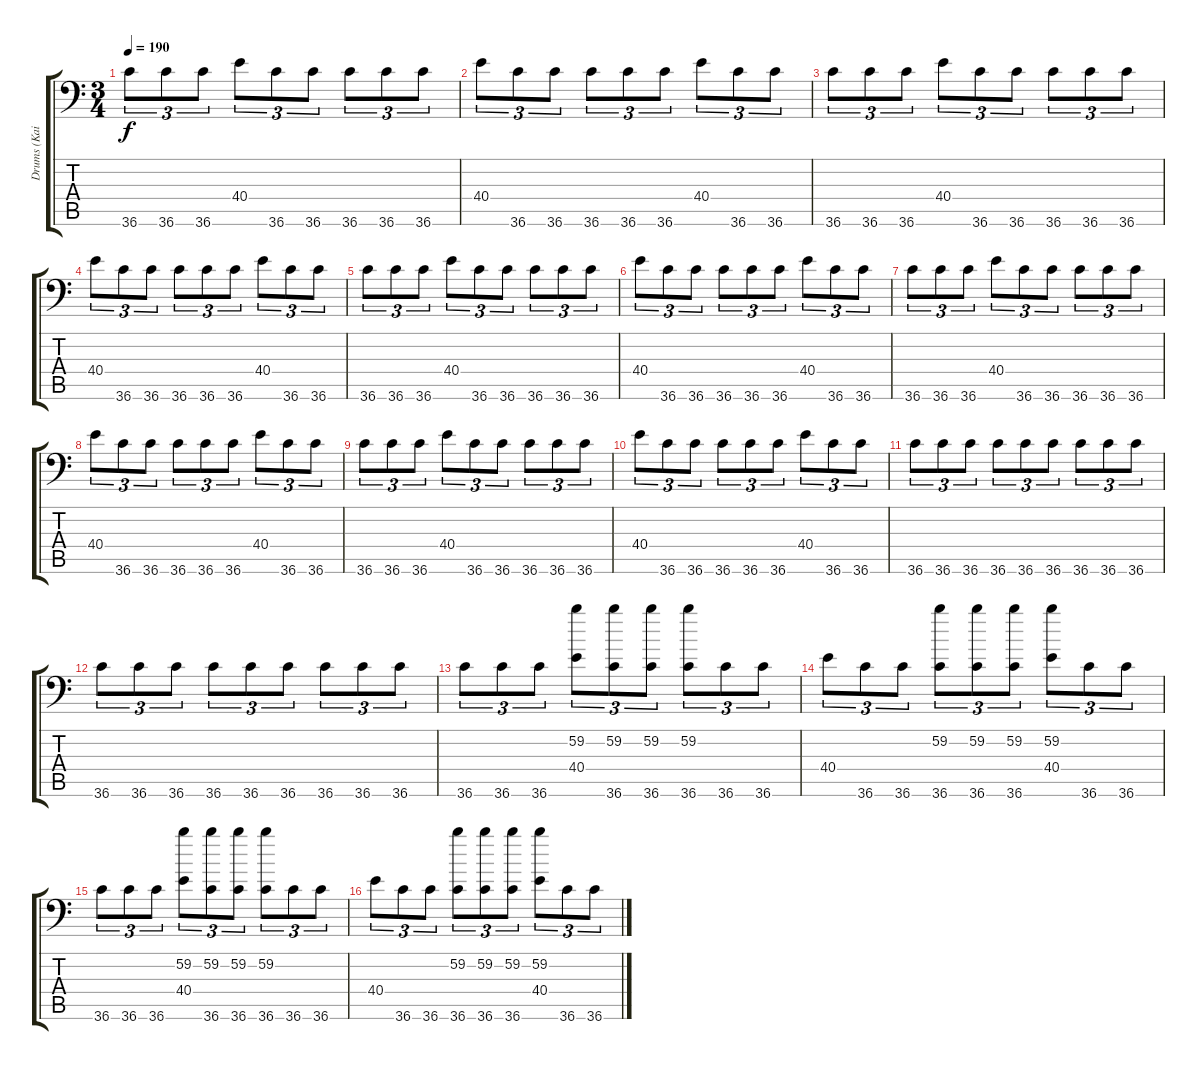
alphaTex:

\track ("Drums (Kai)" "Drums (Kai") {instrument acousticgrandpiano}
\staff {score tabs}
\tuning (C-1 C-1 C-1 C-1 C-1 C-1) {hide}
\ts (3 4)
\tempo 190
\clef f4
\ks c
36.6.8{tu (3 2) dy f} 36.6.8{tu (3 2)} 36.6.8{tu (3 2)} 40.4.8{tu (3 2)} 36.6.8{tu (3 2)} 36.6.8{tu (3 2)} 36.6.8{tu (3 2)} 36.6.8{tu (3 2)} 36.6.8{tu (3 2)} |
40.4.8{tu (3 2)} 36.6.8{tu (3 2)} 36.6.8{tu (3 2)} 36.6.8{tu (3 2)} 36.6.8{tu (3 2)} 36.6.8{tu (3 2)} 40.4.8{tu (3 2)} 36.6.8{tu (3 2)} 36.6.8{tu (3 2)} |
36.6.8{tu (3 2)} 36.6.8{tu (3 2)} 36.6.8{tu (3 2)} 40.4.8{tu (3 2)} 36.6.8{tu (3 2)} 36.6.8{tu (3 2)} 36.6.8{tu (3 2)} 36.6.8{tu (3 2)} 36.6.8{tu (3 2)} |
40.4.8{tu (3 2)} 36.6.8{tu (3 2)} 36.6.8{tu (3 2)} 36.6.8{tu (3 2)} 36.6.8{tu (3 2)} 36.6.8{tu (3 2)} 40.4.8{tu (3 2)} 36.6.8{tu (3 2)} 36.6.8{tu (3 2)} |
36.6.8{tu (3 2)} 36.6.8{tu (3 2)} 36.6.8{tu (3 2)} 40.4.8{tu (3 2)} 36.6.8{tu (3 2)} 36.6.8{tu (3 2)} 36.6.8{tu (3 2)} 36.6.8{tu (3 2)} 36.6.8{tu (3 2)} |
40.4.8{tu (3 2)} 36.6.8{tu (3 2)} 36.6.8{tu (3 2)} 36.6.8{tu (3 2)} 36.6.8{tu (3 2)} 36.6.8{tu (3 2)} 40.4.8{tu (3 2)} 36.6.8{tu (3 2)} 36.6.8{tu (3 2)} |
36.6.8{tu (3 2)} 36.6.8{tu (3 2)} 36.6.8{tu (3 2)} 40.4.8{tu (3 2)} 36.6.8{tu (3 2)} 36.6.8{tu (3 2)} 36.6.8{tu (3 2)} 36.6.8{tu (3 2)} 36.6.8{tu (3 2)} |
40.4.8{tu (3 2)} 36.6.8{tu (3 2)} 36.6.8{tu (3 2)} 36.6.8{tu (3 2)} 36.6.8{tu (3 2)} 36.6.8{tu (3 2)} 40.4.8{tu (3 2)} 36.6.8{tu (3 2)} 36.6.8{tu (3 2)} |
36.6.8{tu (3 2)} 36.6.8{tu (3 2)} 36.6.8{tu (3 2)} 40.4.8{tu (3 2)} 36.6.8{tu (3 2)} 36.6.8{tu (3 2)} 36.6.8{tu (3 2)} 36.6.8{tu (3 2)} 36.6.8{tu (3 2)} |
40.4.8{tu (3 2)} 36.6.8{tu (3 2)} 36.6.8{tu (3 2)} 36.6.8{tu (3 2)} 36.6.8{tu (3 2)} 36.6.8{tu (3 2)} 40.4.8{tu (3 2)} 36.6.8{tu (3 2)} 36.6.8{tu (3 2)} |
36.6.8{tu (3 2)} 36.6.8{tu (3 2)} 36.6.8{tu (3 2)} 36.6.8{tu (3 2)} 36.6.8{tu (3 2)} 36.6.8{tu (3 2)} 36.6.8{tu (3 2)} 36.6.8{tu (3 2)} 36.6.8{tu (3 2)} |
36.6.8{tu (3 2)} 36.6.8{tu (3 2)} 36.6.8{tu (3 2)} 36.6.8{tu (3 2)} 36.6.8{tu (3 2)} 36.6.8{tu (3 2)} 36.6.8{tu (3 2)} 36.6.8{tu (3 2)} 36.6.8{tu (3 2)} |
36.6.8{tu (3 2)} 36.6.8{tu (3 2)} 36.6.8{tu (3 2)} (59.2 40.4).8{tu (3 2)} (59.2 36.6).8{tu (3 2)} (59.2 36.6).8{tu (3 2)} (59.2 36.6).8{tu (3 2)} 36.6.8{tu (3 2)} 36.6.8{tu (3 2)} |
40.4.8{tu (3 2)} 36.6.8{tu (3 2)} 36.6.8{tu (3 2)} (59.2 36.6).8{tu (3 2)} (59.2 36.6).8{tu (3 2)} (59.2 36.6).8{tu (3 2)} (59.2 40.4).8{tu (3 2)} 36.6.8{tu (3 2)} 36.6.8{tu (3 2)} |
36.6.8{tu (3 2)} 36.6.8{tu (3 2)} 36.6.8{tu (3 2)} (59.2 40.4).8{tu (3 2)} (59.2 36.6).8{tu (3 2)} (59.2 36.6).8{tu (3 2)} (59.2 36.6).8{tu (3 2)} 36.6.8{tu (3 2)} 36.6.8{tu (3 2)} |
40.4.8{tu (3 2)} 36.6.8{tu (3 2)} 36.6.8{tu (3 2)} (59.2 36.6).8{tu (3 2)} (59.2 36.6).8{tu (3 2)} (59.2 36.6).8{tu (3 2)} (59.2 40.4).8{tu (3 2)} 36.6.8{tu (3 2)} 36.6.8{tu (3 2)}
